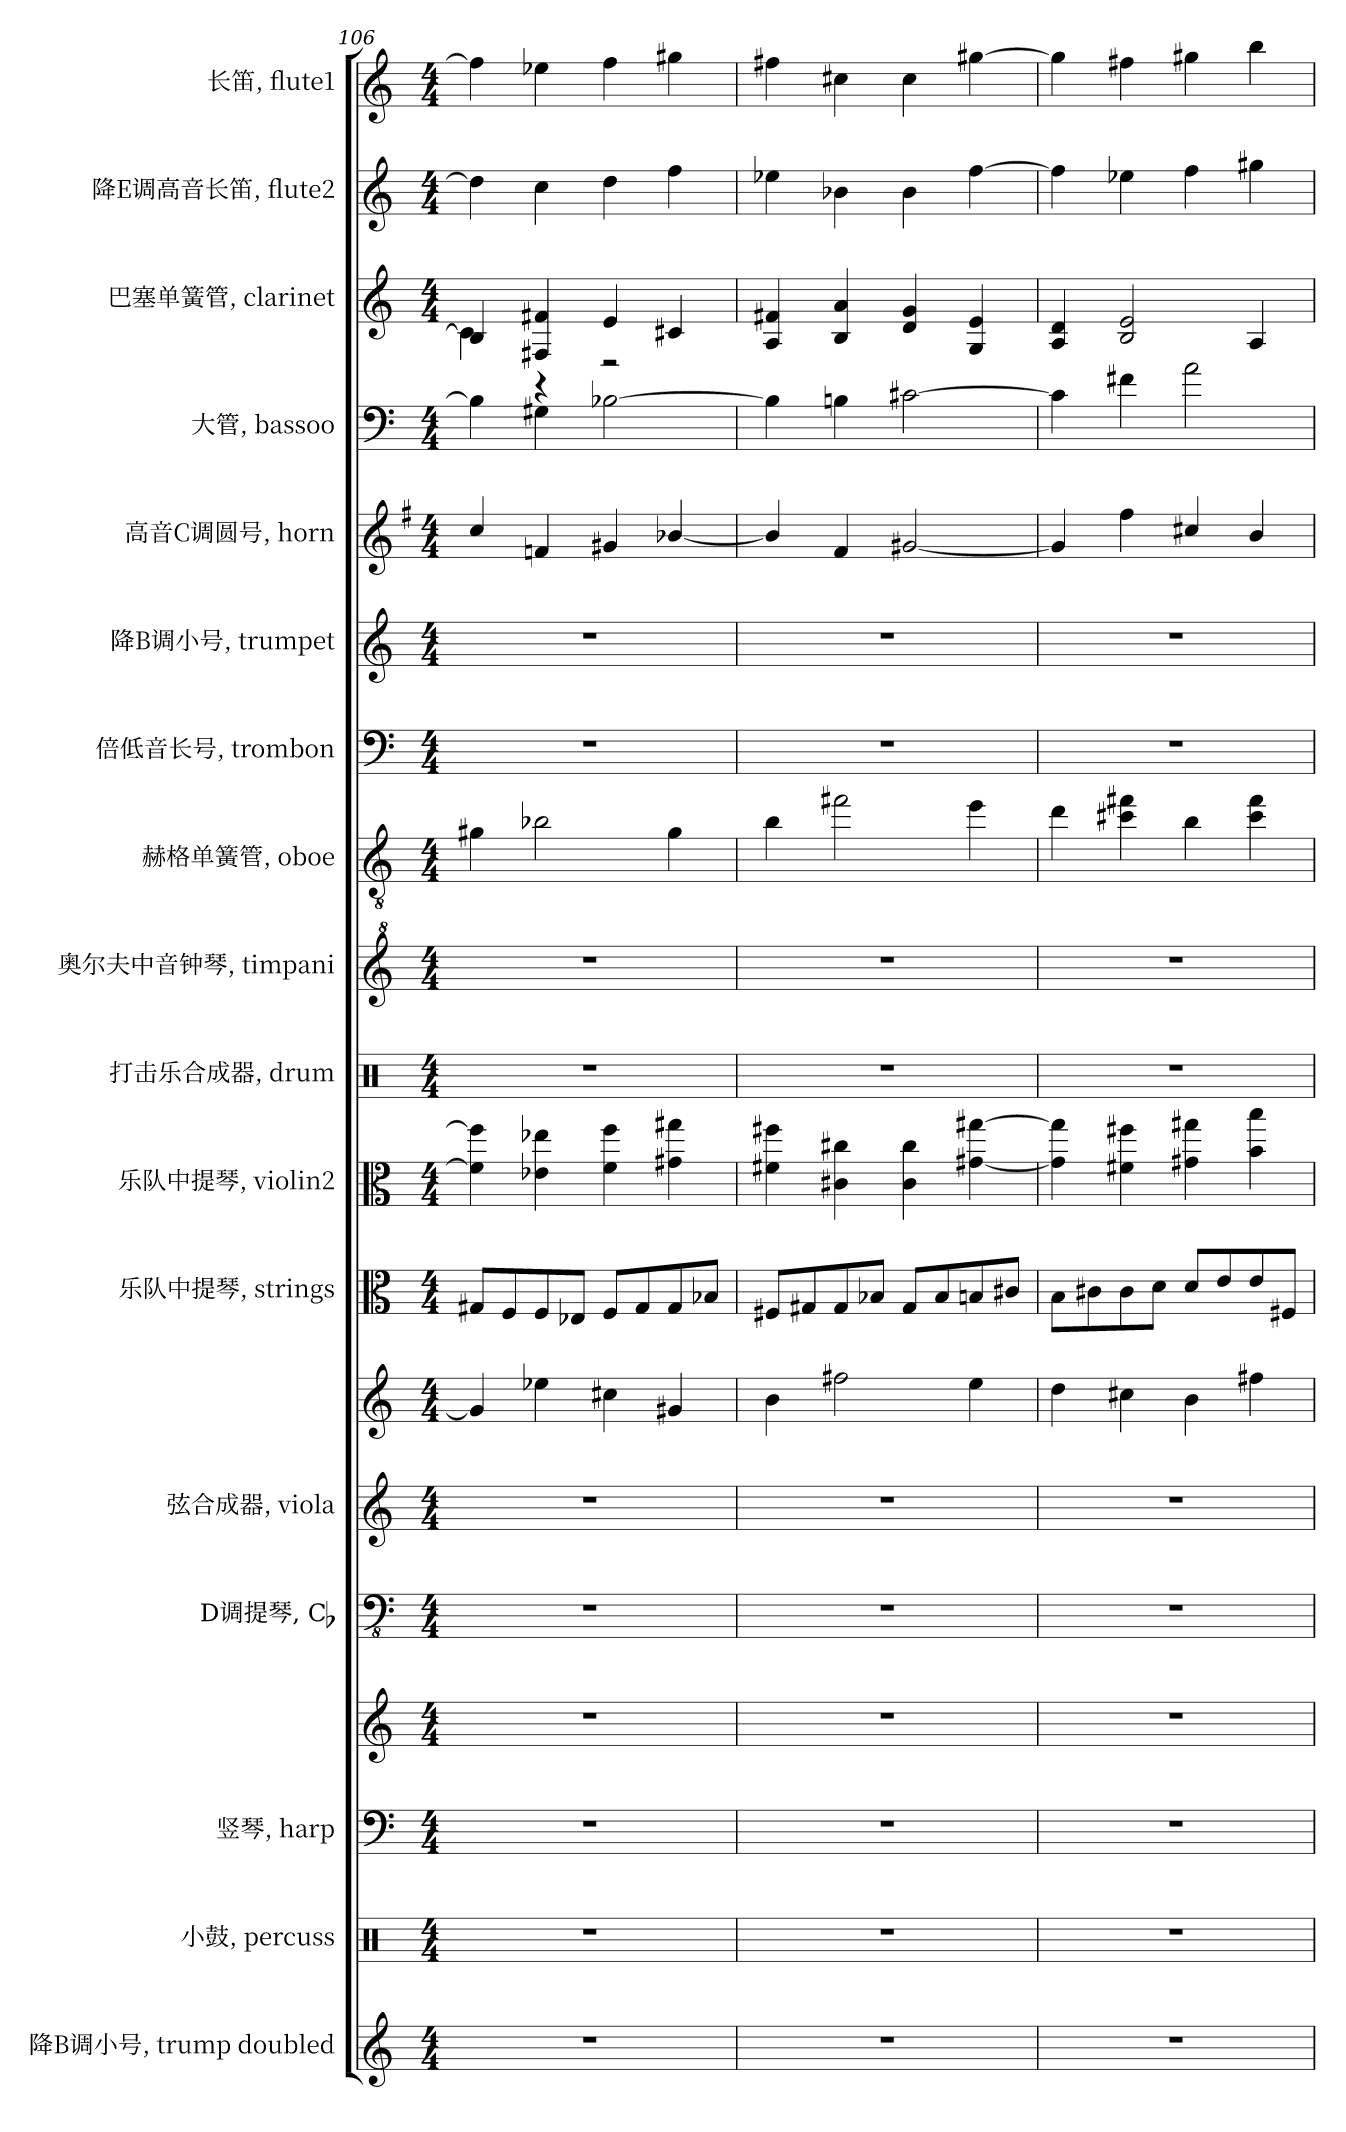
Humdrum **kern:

**kern	**kern	**kern	**kern	**kern	**kern	**kern	**kern	**kern	**kern	**kern	**kern	**kern	**kern	**kern	**kern	**kern	**kern	**kern
*part17	*part16	*part15	*part15	*part14	*part13	*part13	*part12	*part11	*part10	*part9	*part8	*part7	*part6	*part5	*part4	*part3	*part2	*part1
*staff19	*staff18	*staff17	*staff16	*staff15	*staff14	*staff13	*staff12	*staff11	*staff10	*staff9	*staff8	*staff7	*staff6	*staff5	*staff4	*staff3	*staff2	*staff1
*I"降B调小号, trump doubled	*I"小鼓, percuss	*I"竖琴, harp	*	*I"D调提琴, Cb	*I"弦合成器, viola	*	*I"乐队中提琴, strings	*I"乐队中提琴, violin2	*I"打击乐合成器, drum	*I"奥尔夫中音钟琴, timpani	*I"赫格单簧管, oboe	*I"倍低音长号, trombon	*I"降B调小号, trumpet	*I"高音C调圆号, horn	*I"大管, bassoo	*I"巴塞单簧管, clarinet	*I"降E调高音长笛, flute2	*I"长笛, flute1
*	*	*I'Hrp.	*	*	*	*	*	*	*	*	*	*	*I'B♭ Tpt.	*	*	*	*	*I'Fl.
!!LO:PB:g=z
*clefG2	*clefX	*clefF4	*clefG2	*clefFv4	*clefG2	*clefG2	*clefC3	*clefC3	*clefX	*clefG^2	*clefGv2	*clefF4	*clefG2	*clefG2	*clefF4	*clefG2	*clefG2	*clefG2
*ITrd1c2	*	*	*	*ITrd7c12	*	*	*	*	*	*	*	*	*ITrd1c2	*ITrd4c7	*	*ITrd2c3	*ITrd-2c-3	*
*k[b-e-]	*k[]	*k[]	*k[]	*k[]	*k[]	*k[]	*k[]	*k[]	*k[]	*k[]	*k[]	*k[]	*k[b-e-]	*k[]	*k[]	*k[f#c#g#]	*k[b-e-a-]	*k[]
*M4/4	*M4/4	*M4/4	*M4/4	*M4/4	*M4/4	*M4/4	*M4/4	*M4/4	*M4/4	*M4/4	*M4/4	*M4/4	*M4/4	*M4/4	*M4/4	*M4/4	*M4/4	*M4/4
=106	=106	=106	=106	=106	=106	=106	=106	=106	=106	=106	=106	=106	=106	=106	=106	=106	=106	=106
*	*	*	*	*	*	*	*	*	*	*	*	*	*	*	*	*^	*	*
1r	1r	1r	1r	1r	1r	4g#/]	8G#X/L	4f\] 4ff\]	1r	1r	4g#X\	1r	1r	4f/	4B-\]	4G#/	4A#\]	4ff\]	4ff\]
.	.	.	.	.	.	.	8F/	.	.	.	.	.	.	.	.	.	.	.	.
.	.	.	.	.	.	4ee-X\	8F/	4e-X\ 4ee-X\	.	.	2b-X\	.	.	4B-X/	4G#X\	4D#X/ 4d#X/	4r	4ee-\	4ee-X\
.	.	.	.	.	.	.	8E-X/J	.	.	.	.	.	.	.	.	.	.	.	.
.	.	.	.	.	.	4cc#X\	8F/L	4f\ 4ff\	.	.	.	.	.	4c#X/	[2B-X\	4c#/	2r	4ff\	4ff\
.	.	.	.	.	.	.	8G#/	.	.	.	.	.	.	.	.	.	.	.	.
.	.	.	.	.	.	4g#X/	8G#/	4g#X\ 4gg#X\	.	.	4g#\	.	.	[4e-X/	.	4A#X/	.	4aa-\	4gg#X\
.	.	.	.	.	.	.	8B-X/J	.	.	.	.	.	.	.	.	.	.	.	.
*	*	*	*	*	*	*	*	*	*	*	*	*	*	*	*	*v	*v	*	*
=107	=107	=107	=107	=107	=107	=107	=107	=107	=107	=107	=107	=107	=107	=107	=107	=107	=107	=107
1r	1r	1r	1r	1r	1r	4b\	8F#X/L	4f#X\ 4ff#X\	1r	1r	4b\	1r	1r	4e-/]	4B-\]	4F#/ 4d#X/	4gg-X\	4ff#X\
.	.	.	.	.	.	.	8G#X/	.	.	.	.	.	.	.	.	.	.	.
.	.	.	.	.	.	2ff#X\	8G#/	4c#X\ 4cc#X\	.	.	2ff#X\	.	.	4B/	4Bn\	4G#/ 4f#/	4dd-X\	4cc#X\
.	.	.	.	.	.	.	8B-X/J	.	.	.	.	.	.	.	.	.	.	.
.	.	.	.	.	.	.	8G#/L	4c#\ 4cc#\	.	.	.	.	.	[2c#X/	[2c#X\	4B/ 4e/	4dd-\	4cc#\
.	.	.	.	.	.	.	8B-/	.	.	.	.	.	.	.	.	.	.	.
.	.	.	.	.	.	4ee\	8Bn/	[4g#X\ [4gg#X\	.	.	4ee\	.	.	.	.	4E/ 4c#/	[4aa-\	[4gg#X\
.	.	.	.	.	.	.	8c#X/J	.	.	.	.	.	.	.	.	.	.	.
=108	=108	=108	=108	=108	=108	=108	=108	=108	=108	=108	=108	=108	=108	=108	=108	=108	=108	=108
1r	1r	1r	1r	1r	1r	4dd\	8B\L	4g#\] 4gg#\]	1r	1r	4dd\	1r	1r	4c#/]	4c#\]	4F#/ 4B/	4aa-\]	4gg#\]
.	.	.	.	.	.	.	8c#X\	.	.	.	.	.	.	.	.	.	.	.
.	.	.	.	.	.	4cc#X\	8c#\	4f#X\ 4ff#X\	.	.	4cc#X\ 4ff#X\	.	.	4b\	4f#X\	2G#/ 2c#/	4gg-X\	4ff#X\
.	.	.	.	.	.	.	8d\J	.	.	.	.	.	.	.	.	.	.	.
.	.	.	.	.	.	4b\	8d/L	4g#X\ 4gg#X\	.	.	4b\	.	.	4f#X/	2a\	.	4aa-\	4gg#X\
.	.	.	.	.	.	.	8e/	.	.	.	.	.	.	.	.	.	.	.
.	.	.	.	.	.	4ff#X\	8e/	4b\ 4bb\	.	.	4cc#\ 4ff#\	.	.	4e/	.	4F#/	4bbn\	4bb\
.	.	.	.	.	.	.	8F#X/J	.	.	.	.	.	.	.	.	.	.	.
=	=	=	=	=	=	=	=	=	=	=	=	=	=	=	=	=	=	=
*-	*-	*-	*-	*-	*-	*-	*-	*-	*-	*-	*-	*-	*-	*-	*-	*-	*-	*-
